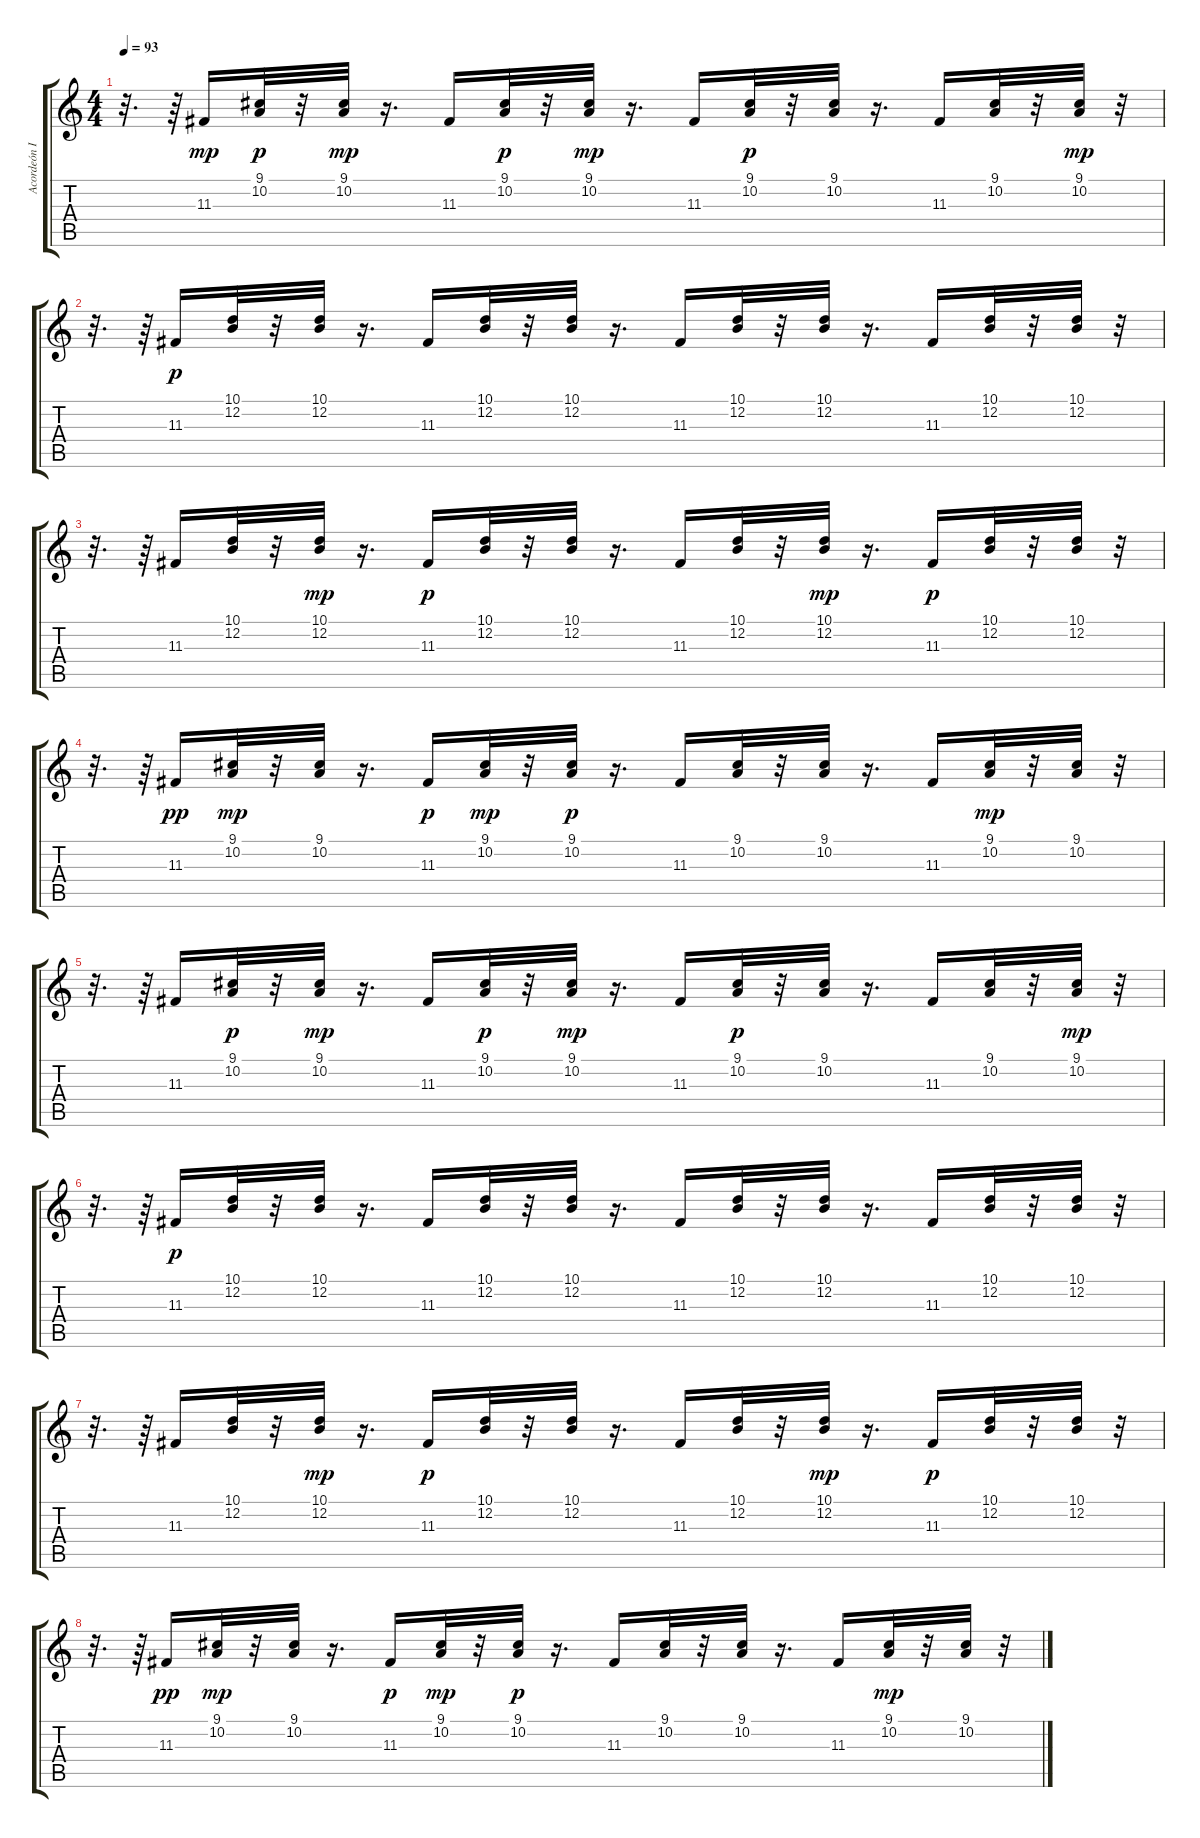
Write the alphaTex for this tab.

\track ("Acordeón II" "Acordeón I") {instrument tangoaccordion}
\staff {score tabs}
\tuning (E4 B3 G3 D3 A2 E2) {hide}
\ts (4 4)
\tempo 93
\clef g2
\ks c
r.32{d dy mp} r.64 11.3.16 (9.1 10.2).32{dy p} r.32 (9.1 10.2).32{dy mp} r.16{d} 11.3.16 (9.1 10.2).32{dy p} r.32 (9.1 10.2).32{dy mp} r.16{d} 11.3.16 (9.1 10.2).32{dy p} r.32 (9.1 10.2).32 r.16{d} 11.3.16 (9.1 10.2).32 r.32 (9.1 10.2).32{dy mp} r.32 |
r.32{d} r.64 11.3.16{dy p} (10.1 12.2).32 r.32 (10.1 12.2).32 r.16{d} 11.3.16 (10.1 12.2).32 r.32 (10.1 12.2).32 r.16{d} 11.3.16 (10.1 12.2).32 r.32 (10.1 12.2).32 r.16{d} 11.3.16 (10.1 12.2).32 r.32 (10.1 12.2).32 r.32 |
r.32{d} r.64 11.3.16 (10.1 12.2).32 r.32 (10.1 12.2).32{dy mp} r.16{d} 11.3.16{dy p} (10.1 12.2).32 r.32 (10.1 12.2).32 r.16{d} 11.3.16 (10.1 12.2).32 r.32 (10.1 12.2).32{dy mp} r.16{d} 11.3.16{dy p} (10.1 12.2).32 r.32 (10.1 12.2).32 r.32 |
r.32{d} r.64 11.3.16{dy pp} (9.1 10.2).32{dy mp} r.32 (9.1 10.2).32 r.16{d} 11.3.16{dy p} (9.1 10.2).32{dy mp} r.32 (9.1 10.2).32{dy p} r.16{d} 11.3.16 (9.1 10.2).32 r.32 (9.1 10.2).32 r.16{d} 11.3.16 (9.1 10.2).32{dy mp} r.32 (9.1 10.2).32 r.32 |
r.32{d} r.64 11.3.16 (9.1 10.2).32{dy p} r.32 (9.1 10.2).32{dy mp} r.16{d} 11.3.16 (9.1 10.2).32{dy p} r.32 (9.1 10.2).32{dy mp} r.16{d} 11.3.16 (9.1 10.2).32{dy p} r.32 (9.1 10.2).32 r.16{d} 11.3.16 (9.1 10.2).32 r.32 (9.1 10.2).32{dy mp} r.32 |
r.32{d} r.64 11.3.16{dy p} (10.1 12.2).32 r.32 (10.1 12.2).32 r.16{d} 11.3.16 (10.1 12.2).32 r.32 (10.1 12.2).32 r.16{d} 11.3.16 (10.1 12.2).32 r.32 (10.1 12.2).32 r.16{d} 11.3.16 (10.1 12.2).32 r.32 (10.1 12.2).32 r.32 |
r.32{d} r.64 11.3.16 (10.1 12.2).32 r.32 (10.1 12.2).32{dy mp} r.16{d} 11.3.16{dy p} (10.1 12.2).32 r.32 (10.1 12.2).32 r.16{d} 11.3.16 (10.1 12.2).32 r.32 (10.1 12.2).32{dy mp} r.16{d} 11.3.16{dy p} (10.1 12.2).32 r.32 (10.1 12.2).32 r.32 |
r.32{d} r.64 11.3.16{dy pp} (9.1 10.2).32{dy mp} r.32 (9.1 10.2).32 r.16{d} 11.3.16{dy p} (9.1 10.2).32{dy mp} r.32 (9.1 10.2).32{dy p} r.16{d} 11.3.16 (9.1 10.2).32 r.32 (9.1 10.2).32 r.16{d} 11.3.16 (9.1 10.2).32{dy mp} r.32 (9.1 10.2).32 r.32
